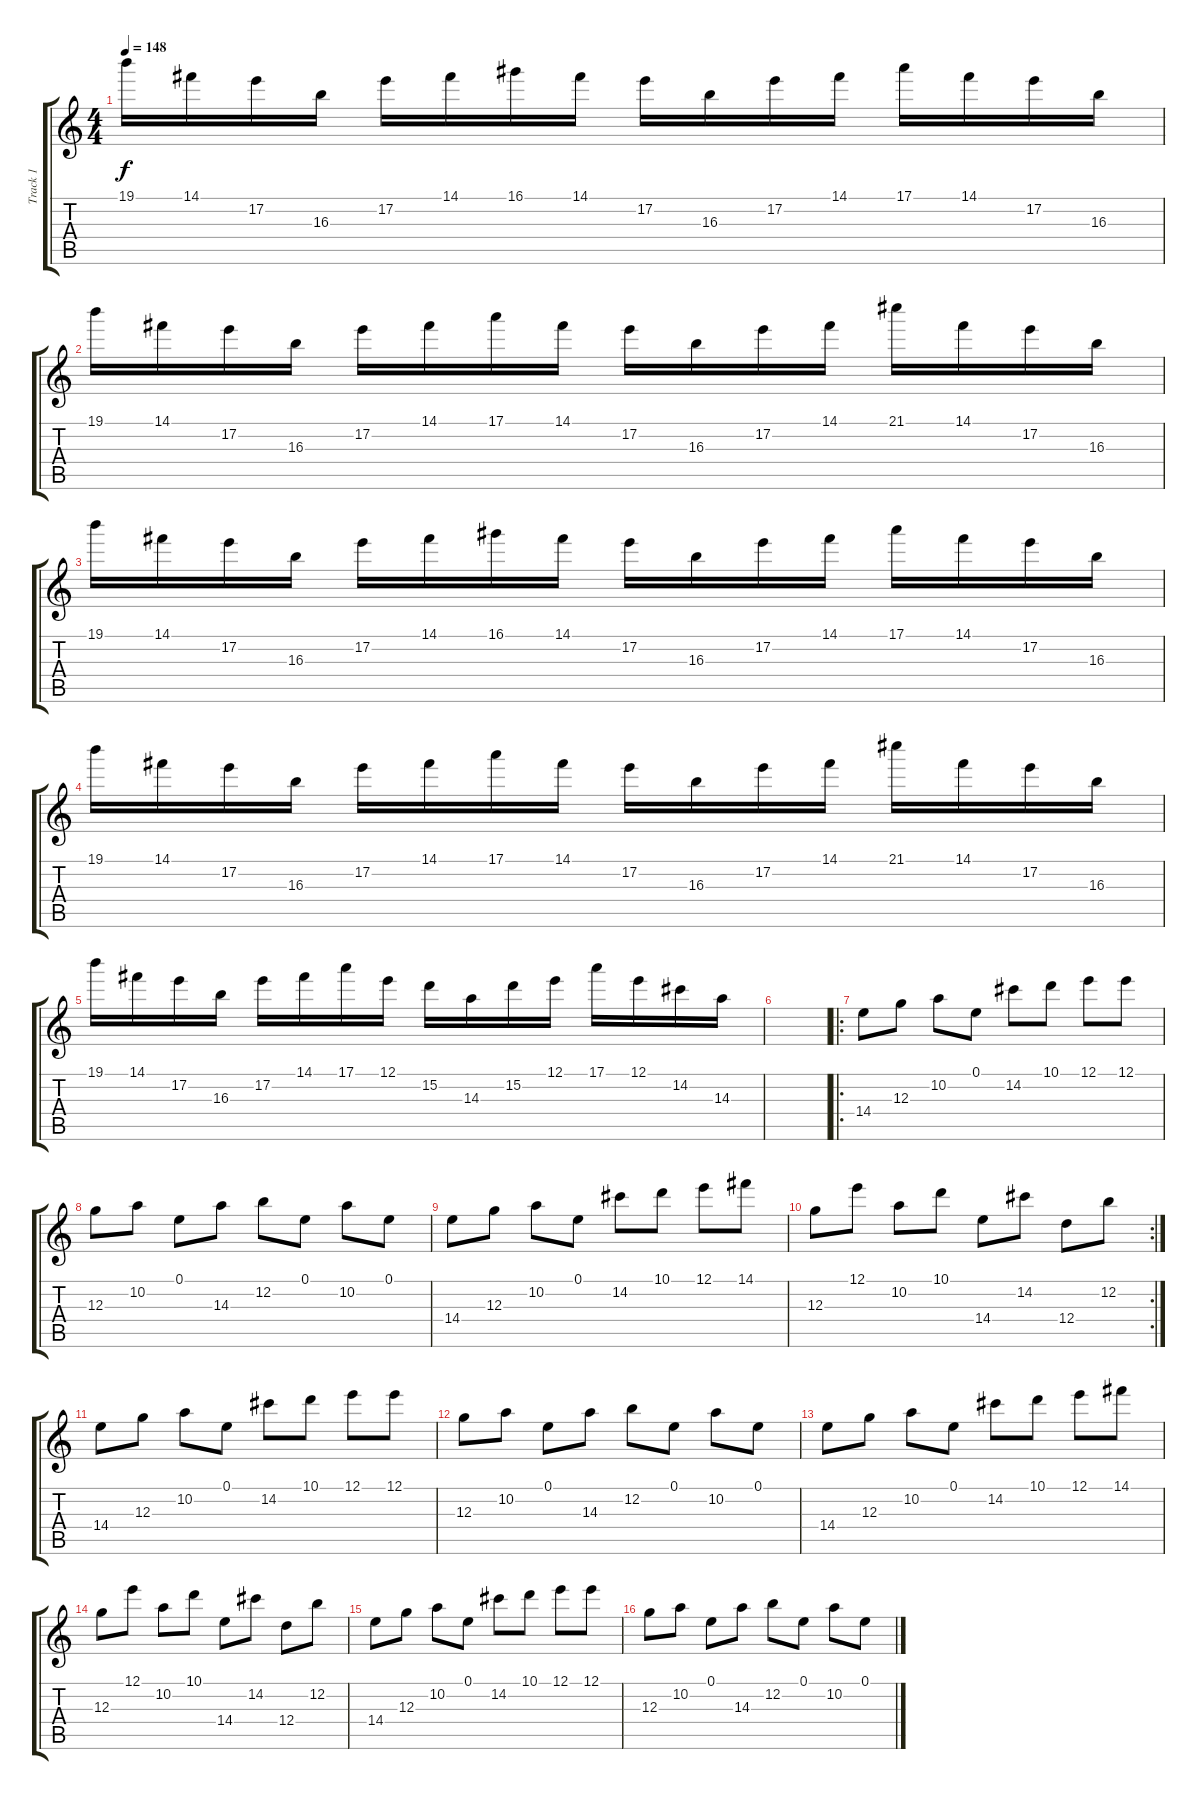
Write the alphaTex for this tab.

\track ("Track 1" "Track 1") {instrument distortionguitar}
\staff {score tabs}
\tuning (E4 B3 G3 D3 A2 E2) {hide}
\ts (4 4)
\tempo 148
\clef g2
\ks c
19.1.16{dy f} 14.1.16 17.2.16 16.3.16 17.2.16 14.1.16 16.1.16 14.1.16 17.2.16 16.3.16 17.2.16 14.1.16 17.1.16 14.1.16 17.2.16 16.3.16 |
19.1.16 14.1.16 17.2.16 16.3.16 17.2.16 14.1.16 17.1.16 14.1.16 17.2.16 16.3.16 17.2.16 14.1.16 21.1.16 14.1.16 17.2.16 16.3.16 |
19.1.16 14.1.16 17.2.16 16.3.16 17.2.16 14.1.16 16.1.16 14.1.16 17.2.16 16.3.16 17.2.16 14.1.16 17.1.16 14.1.16 17.2.16 16.3.16 |
19.1.16 14.1.16 17.2.16 16.3.16 17.2.16 14.1.16 17.1.16 14.1.16 17.2.16 16.3.16 17.2.16 14.1.16 21.1.16 14.1.16 17.2.16 16.3.16 |
19.1.16 14.1.16 17.2.16 16.3.16 17.2.16 14.1.16 17.1.16 12.1.16 15.2.16 14.3.16 15.2.16 12.1.16 17.1.16 12.1.16 14.2.16 14.3.16 |
|
\ro
14.4.8 12.3.8 10.2.8 0.1.8 14.2.8 10.1.8 12.1.8 12.1.8 |
12.3.8 10.2.8 0.1.8 14.3.8 12.2.8 0.1.8 10.2.8 0.1.8 |
14.4.8 12.3.8 10.2.8 0.1.8 14.2.8 10.1.8 12.1.8 14.1.8 |
\rc 2
12.3.8 12.1.8 10.2.8 10.1.8 14.4.8 14.2.8 12.4.8 12.2.8 |
14.4.8 12.3.8 10.2.8 0.1.8 14.2.8 10.1.8 12.1.8 12.1.8 |
12.3.8 10.2.8 0.1.8 14.3.8 12.2.8 0.1.8 10.2.8 0.1.8 |
14.4.8 12.3.8 10.2.8 0.1.8 14.2.8 10.1.8 12.1.8 14.1.8 |
12.3.8 12.1.8 10.2.8 10.1.8 14.4.8 14.2.8 12.4.8 12.2.8 |
14.4.8 12.3.8 10.2.8 0.1.8 14.2.8 10.1.8 12.1.8 12.1.8 |
12.3.8 10.2.8 0.1.8 14.3.8 12.2.8 0.1.8 10.2.8 0.1.8
